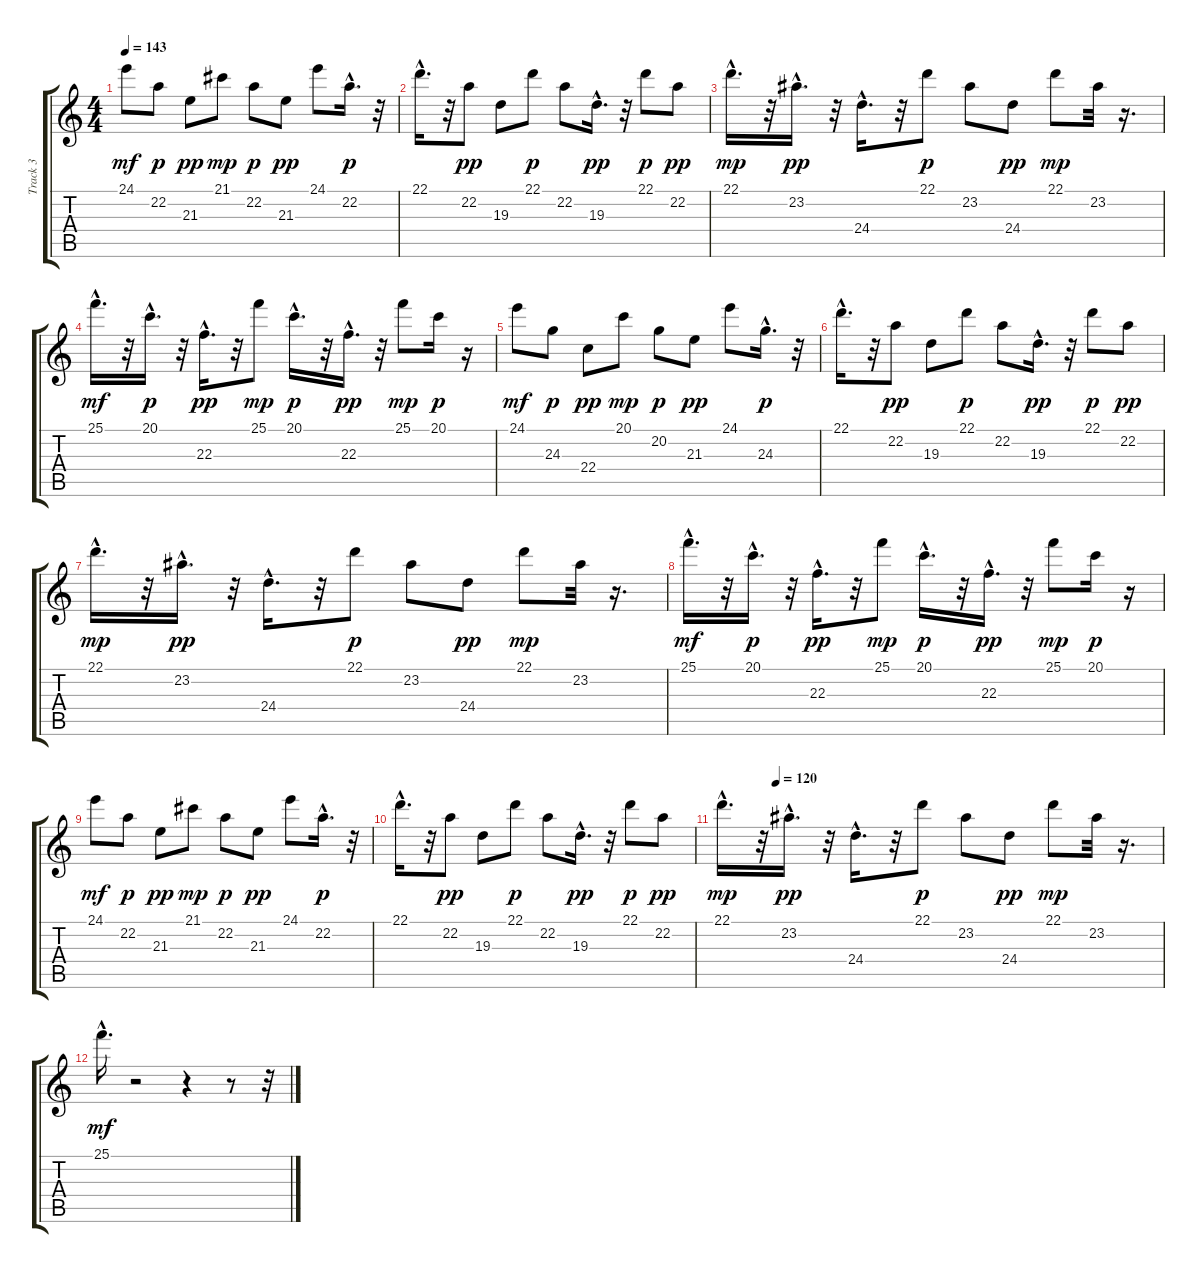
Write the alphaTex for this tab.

\track ("Track 3" "Track 3") {instrument pad1newage}
\staff {score tabs}
\tuning (E4 B3 G3 D3 A2 E2) {hide}
\ts (4 4)
\tempo 143
\clef g2
\ks c
24.1.8{dy mf} 22.2.8{dy p} 21.3.8{dy pp} 21.1.8{dy mp} 22.2.8{dy p} 21.3.8{dy pp} 24.1.8 22.2{hac}.16{d dy p} r.32 |
22.1{hac}.16{d} r.32 22.2.8{dy pp} 19.3.8 22.1.8{dy p} 22.2.8 19.3{hac}.16{d dy pp} r.32 22.1.8{dy p} 22.2.8{dy pp} |
22.1{hac}.16{d dy mp} r.32 23.2{hac}.16{d dy pp} r.32 24.4{hac}.16{d} r.32 22.1.8{dy p} 23.2.8 24.4.8{dy pp} 22.1.8{dy mp} 23.2.32 r.16{d} |
25.1{hac}.16{d dy mf} r.32 20.1{hac}.16{d dy p} r.32 22.3{hac}.16{d dy pp} r.32 25.1.8{dy mp} 20.1{hac}.16{d dy p} r.32 22.3{hac}.16{d dy pp} r.32 25.1.8{dy mp} 20.1.16{dy p} r.16 |
24.1.8{dy mf} 24.3.8{dy p} 22.4.8{dy pp} 20.1.8{dy mp} 20.2.8{dy p} 21.3.8{dy pp} 24.1.8 24.3{hac}.16{d dy p} r.32 |
22.1{hac}.16{d} r.32 22.2.8{dy pp} 19.3.8 22.1.8{dy p} 22.2.8 19.3{hac}.16{d dy pp} r.32 22.1.8{dy p} 22.2.8{dy pp} |
22.1{hac}.16{d dy mp} r.32 23.2{hac}.16{d dy pp} r.32 24.4{hac}.16{d} r.32 22.1.8{dy p} 23.2.8 24.4.8{dy pp} 22.1.8{dy mp} 23.2.32 r.16{d} |
25.1{hac}.16{d dy mf} r.32 20.1{hac}.16{d dy p} r.32 22.3{hac}.16{d dy pp} r.32 25.1.8{dy mp} 20.1{hac}.16{d dy p} r.32 22.3{hac}.16{d dy pp} r.32 25.1.8{dy mp} 20.1.16{dy p} r.16 |
24.1.8{dy mf} 22.2.8{dy p} 21.3.8{dy pp} 21.1.8{dy mp} 22.2.8{dy p} 21.3.8{dy pp} 24.1.8 22.2{hac}.16{d dy p} r.32 |
22.1{hac}.16{d} r.32 22.2.8{dy pp} 19.3.8 22.1.8{dy p} 22.2.8 19.3{hac}.16{d dy pp} r.32 22.1.8{dy p} 22.2.8{dy pp} |
\tempo (120 0.125)
22.1{hac}.16{d dy mp} r.32 23.2{hac}.16{d dy pp} r.32 24.4{hac}.16{d} r.32 22.1.8{dy p} 23.2.8 24.4.8{dy pp} 22.1.8{dy mp} 23.2.32 r.16{d} |
25.1{hac}.16{d dy mf} r.2 r.4 r.8 r.32
